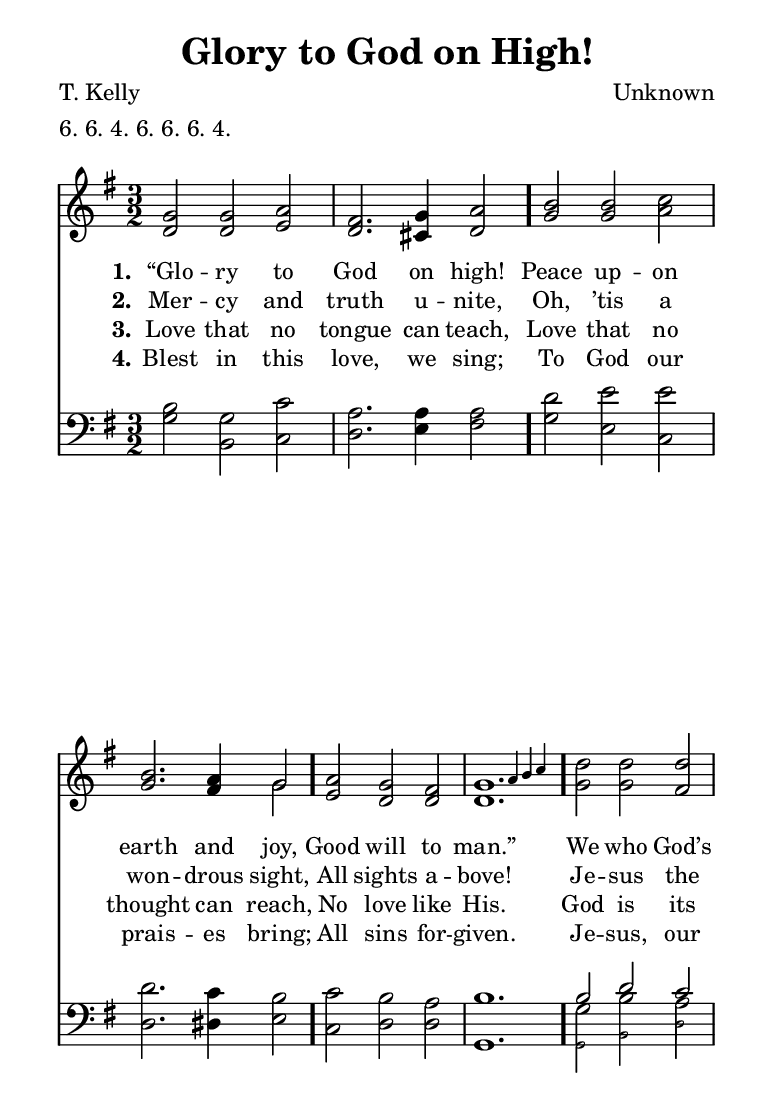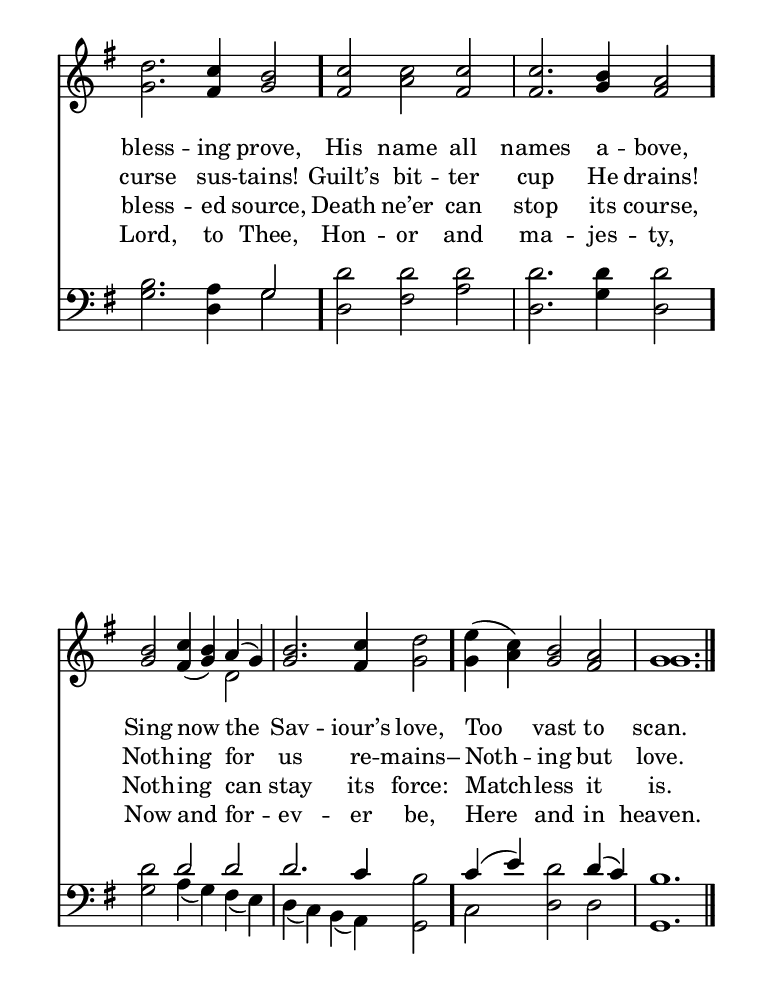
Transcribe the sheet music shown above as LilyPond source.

\include "common/global.ily"
\paper {
  \include "common/paper.ily"
  ragged-last-bottom = ##t
  systems-per-page = ##f
  system-count = #(cond (is-eogsized 3) (#t #f))
  system-system-spacing.padding = 11
}

\header{
  hymnnumber = "174"
  title = "Glory to God on High!"
  tunename = "National Anthem"
  meter = "6. 6. 4. 6. 6. 6. 4."
  poet = "T. Kelly"
  composer = "Unknown"
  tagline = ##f
}

global = {
  \include "common/overrides.ily"
  \override Staff.TimeSignature.style = #'numbered
  \time 3/2
  \override Score.MetronomeMark.transparent = ##t % hide all fermata changes too
  \tempo 2=80
  \key g \major
  \autoBeamOff
}

notesSoprano = {
\global
\relative c'' {

  g2 g a | fis2. g4 a2 |
  b2 b c | b2. a4 g2 |
  a2 g fis | \afterGrace g1. { a4 b c }
  d2 d d | d2. c4 b2 |
  c2 c c | c2. b4 a2 |
  b2 c4( b) a( g) | b2. c4 d2 |
  e4( c) b2 a | g1. |

  \bar "|."

}
}

notesAlto = {
\global
\relative e' {

  d2 d e | d2. cis4 d2 |
  g2 g a | g2. fis4 g2 |
  e2 d d | d1. |
  g2 g fis | g2. fis4 g2 |
  fis2 a fis | fis2. g4 fis2 |
  g2 fis4( g) d2 | g2. fis4 g2 |
  g4( a) g2 fis | g1. |

}
}

notesTenor = {
\global
\relative a {

  b2 g c | a2. a4 a2 |
  d2 e e | d2. c4 b2 |
  c2 b a | b1. |
  b2 d c | b2. a4 g2 |
  d'2 d d | d2. d4 d2 |
  d2 d d | d2. c4 b2 |
  c4( e) d2 d4( c) | b1.

}
}

notesBass = {
\global
\relative f {

  g2 b, c | d2. e4 fis2 |
  g2 e c | d2. dis4 e2 |
  c2 d d | g,1. |
  << \stemDown { g'2 b a } \\ \override NoteHead.font-size = #-4 { g,2 b d } >> | g2. d4 g2 |
  d2 fis a | d,2. g4 d2 |
  g2 a4( g) fis( e) | d( c) b( a) g2 |
  c2 d d | g,1. |

}
}

wordsA = \lyricmode {
\set stanza = "1."

“Glo -- ry to God on high! \bar "."
Peace up -- on earth and joy, \bar "."
Good will to man.” \bar "."
We who God’s bless -- ing prove, \bar "."
His name all names a -- bove, \bar "."
Sing now the Sav -- iour’s love, \bar "."
Too vast to scan. \bar "."

}

wordsB = \lyricmode {
\set stanza = "2."

Mer -- cy and truth u -- nite,
Oh, ’tis a won -- drous sight,
All sights a -- bove!
Je -- sus the curse sus -- tains!
Guilt’s bit -- ter cup He drains!
Noth -- ing for us re -- mains–
Noth -- ing but love.

}

wordsC = \lyricmode {
\set stanza = "3."

Love that no tongue can teach,
Love that no thought can reach,
No love like His.
God is its bless -- ed source,
Death ne’er can stop its course,
Noth -- ing can stay its force:
Match -- less it is.

}

wordsD = \lyricmode {
\set stanza = "4."

Blest in this love, we sing;
To God our prais -- es bring;
All sins for -- given.
Je -- sus, our Lord, to Thee,
Hon -- or and ma -- jes -- ty,
Now and for -- ev -- er be,
Here and in heaven.

}

\score {
  \context ChoirStaff <<
    \context Staff = upper <<
      \set Staff.autoBeaming = ##f
      \set ChoirStaff.systemStartDelimiter = #'SystemStartBar
      \set ChoirStaff.printPartCombineTexts = ##f
      \partcombine #'(2 . 9) \notesSoprano \notesAlto
      \context NullVoice = sopranos { \voiceOne << \notesSoprano >> }
      \context Lyrics = one   \lyricsto sopranos \wordsA
      \context Lyrics = two   \lyricsto sopranos \wordsB
      \context Lyrics = three \lyricsto sopranos \wordsC
      \context Lyrics = four  \lyricsto sopranos \wordsD
    >>
    \context Staff = men <<
      \set Staff.autoBeaming = ##f
      \clef bass
      \set ChoirStaff.printPartCombineTexts = ##f
      \partcombine #'(2 . 9) \notesTenor \notesBass
    >>
  >>
  \layout {
    \include "common/layout.ily"
  }
  \midi{
    \include "common/midi.ily"
  }
}

\version "2.19.49"  % necessary for upgrading to future LilyPond versions.

% vi:set et ts=2 sw=2 ai nocindent syntax=lilypond:
